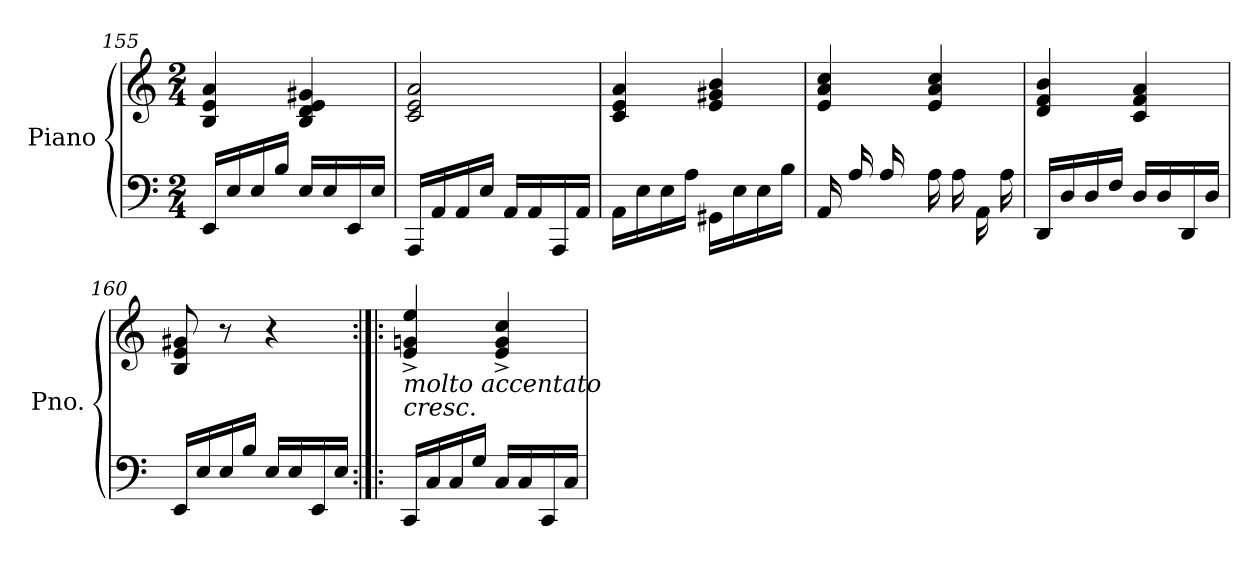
**kern	**kern
*part1	*part1
*staff2	*staff1
*I"Piano	*
*I'Pno.	*
*clefF4	*clefG2
*k[]	*k[]
*M2/4	*M2/4
=155	=155
16EE/LL	4B/ 4e/ 4a/
16E/	.
16E/	.
16B/JJ	.
16E/LL	4B/ 4d/ 4e/ 4g#X/
16E/	.
16EE/	.
16E/JJ	.
=156	=156
16AAA/LL	2c/ 2e/ 2a/
16AA/	.
16AA/	.
16E/JJ	.
16AA/LL	.
16AA/	.
16AAA/	.
16AA/JJ	.
=157	=157
16AA\LL	4c/ 4e/ 4a/
16E\	.
16E\	.
16A\JJ	.
16GG#X\LL	4e/ 4g#X/ 4b/
16E\	.
16E\	.
16B\JJ	.
=158	=158
*	*^
16AA/LL	4e/ 4a/ 4cc/	8.ryy
16A/	.	.
16A/	.	.
16ryy	.	16e\JJ
16A\LL	4e/ 4a/ 4cc/	4ryy
16A\	.	.
16AA\	.	.
16A\JJ	.	.
*	*v	*v
!!LO:LB:g=z
=159	=159
16DD/LL	4d/ 4f/ 4b/
16D/	.
16D/	.
16F/JJ	.
16D/LL	4c/ 4f/ 4a/
16D/	.
16DD/	.
16D/JJ	.
=160	=160
16EE/LL	8B/ 8e/ 8g#X/
16E/	.
16E/	8r
16B/JJ	.
16E/LL	4r
16E/	.
16EE/	.
16E/JJ	.
=161:|!|:	=161:|!|:
!	!LO:TX:b:i:t=molto accentato
!	!LO:TX:b:i:t=cresc.
16CC/LL	4e/^ 4gn/^ 4ee/^
16C/	.
16C/	.
16G/JJ	.
16C/LL	4e/^ 4g/^ 4cc/^
16C/	.
16CC/	.
16C/JJ	.
=	=
*-	*-
